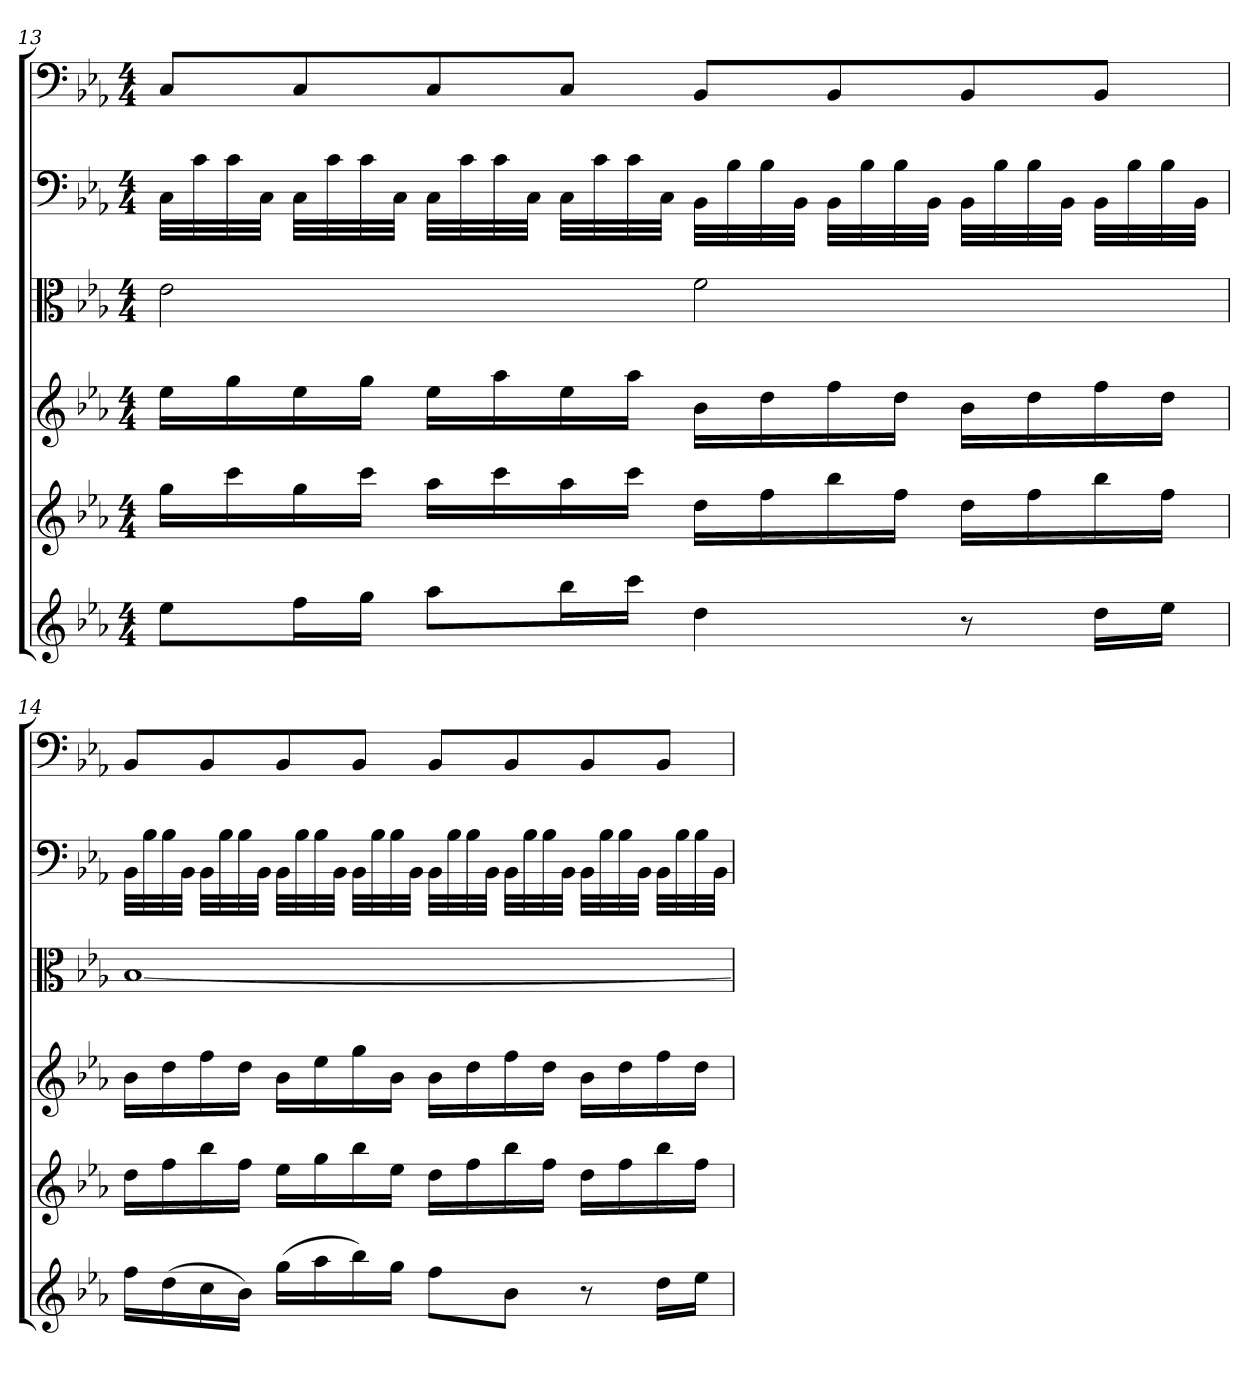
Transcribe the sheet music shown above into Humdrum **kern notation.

**kern	**kern	**kern	**kern	**kern	**kern
*part6	*part5	*part4	*part3	*part2	*part1
*staff6	*staff5	*staff4	*staff3	*staff2	*staff1
*clefG2	*clefG2	*clefG2	*clefC3	*clefF4	*clefF4
*k[b-e-a-]	*k[b-e-a-]	*k[b-e-a-]	*k[b-e-a-]	*k[b-e-a-]	*k[b-e-a-]
*E-:	*E-:	*E-:	*E-:	*E-:	*E-:
*M4/4	*M4/4	*M4/4	*M4/4	*M4/4	*M4/4
=13	=13	=13	=13	=13	=13
8ee-\L	16gg\LL	16ee-\LL	2e-\	32C\LLL	8C/L
.	.	.	.	32c\	.
.	16ccc\	16gg\	.	32c\	.
.	.	.	.	32C\JJJ	.
16ff\L	16gg\	16ee-\	.	32C\LLL	8C/
.	.	.	.	32c\	.
16gg\JJ	16ccc\JJ	16gg\JJ	.	32c\	.
.	.	.	.	32C\JJJ	.
8aa-\L	16aa-\LL	16ee-\LL	.	32C\LLL	8C/
.	.	.	.	32c\	.
.	16ccc\	16aa-\	.	32c\	.
.	.	.	.	32C\JJJ	.
16bb-\L	16aa-\	16ee-\	.	32C\LLL	8C/J
.	.	.	.	32c\	.
16ccc\JJ	16ccc\JJ	16aa-\JJ	.	32c\	.
.	.	.	.	32C\JJJ	.
4dd\	16dd\LL	16b-\LL	2f\	32BB-\LLL	8BB-/L
.	.	.	.	32B-\	.
.	16ff\	16dd\	.	32B-\	.
.	.	.	.	32BB-\JJJ	.
.	16bb-\	16ff\	.	32BB-\LLL	8BB-/
.	.	.	.	32B-\	.
.	16ff\JJ	16dd\JJ	.	32B-\	.
.	.	.	.	32BB-\JJJ	.
8r	16dd\LL	16b-\LL	.	32BB-\LLL	8BB-/
.	.	.	.	32B-\	.
.	16ff\	16dd\	.	32B-\	.
.	.	.	.	32BB-\JJJ	.
16dd\LL	16bb-\	16ff\	.	32BB-\LLL	8BB-/J
.	.	.	.	32B-\	.
16ee-\JJ	16ff\JJ	16dd\JJ	.	32B-\	.
.	.	.	.	32BB-\JJJ	.
=14	=14	=14	=14	=14	=14
16ff\LL	16dd\LL	16b-\LL	[1B-/	32BB-\LLL	8BB-/L
.	.	.	.	32B-\	.
(16dd\	16ff\	16dd\	.	32B-\	.
.	.	.	.	32BB-\JJJ	.
16cc\	16bb-\	16ff\	.	32BB-\LLL	8BB-/
.	.	.	.	32B-\	.
16b-\JJ)	16ff\JJ	16dd\JJ	.	32B-\	.
.	.	.	.	32BB-\JJJ	.
(16gg\LL	16ee-\LL	16b-\LL	.	32BB-\LLL	8BB-/
.	.	.	.	32B-\	.
16aa-\	16gg\	16ee-\	.	32B-\	.
.	.	.	.	32BB-\JJJ	.
16bb-\)	16bb-\	16gg\	.	32BB-\LLL	8BB-/J
.	.	.	.	32B-\	.
16gg\JJ	16ee-\JJ	16b-\JJ	.	32B-\	.
.	.	.	.	32BB-\JJJ	.
8ff\L	16dd\LL	16b-\LL	.	32BB-\LLL	8BB-/L
.	.	.	.	32B-\	.
.	16ff\	16dd\	.	32B-\	.
.	.	.	.	32BB-\JJJ	.
8b-\J	16bb-\	16ff\	.	32BB-\LLL	8BB-/
.	.	.	.	32B-\	.
.	16ff\JJ	16dd\JJ	.	32B-\	.
.	.	.	.	32BB-\JJJ	.
8r	16dd\LL	16b-\LL	.	32BB-\LLL	8BB-/
.	.	.	.	32B-\	.
.	16ff\	16dd\	.	32B-\	.
.	.	.	.	32BB-\JJJ	.
16dd\LL	16bb-\	16ff\	.	32BB-\LLL	8BB-/J
.	.	.	.	32B-\	.
16ee-\JJ	16ff\JJ	16dd\JJ	.	32B-\	.
.	.	.	.	32BB-\JJJ	.
=	=	=	=	=	=
*-	*-	*-	*-	*-	*-
